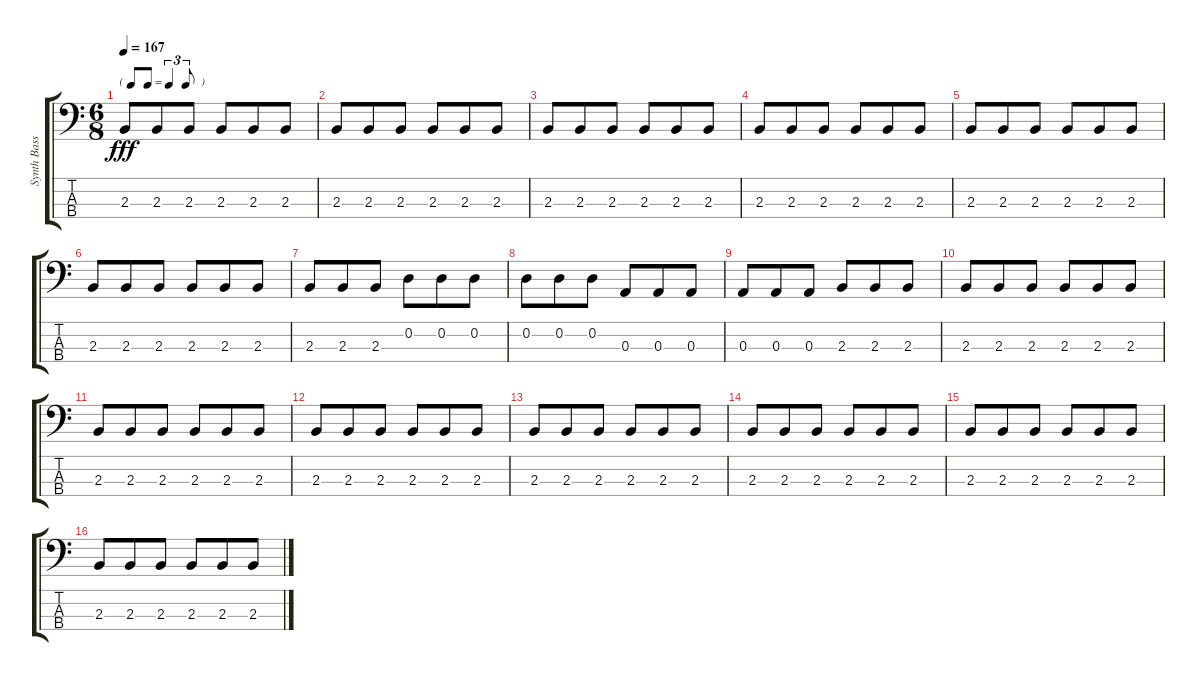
\track ("Synth Bass 2 RC" "Synth Bass") {instrument synthbass2}
\staff {score tabs}
\tuning (G2 D2 A1 E1) {hide}
\ts (6 8)
\tf triplet8th
\tempo 167
\clef f4
\ks c
2.3.8{dy fff} 2.3.8 2.3.8 2.3.8 2.3.8 2.3.8 |
2.3.8 2.3.8 2.3.8 2.3.8 2.3.8 2.3.8 |
2.3.8 2.3.8 2.3.8 2.3.8 2.3.8 2.3.8 |
2.3.8 2.3.8 2.3.8 2.3.8 2.3.8 2.3.8 |
2.3.8 2.3.8 2.3.8 2.3.8 2.3.8 2.3.8 |
2.3.8 2.3.8 2.3.8 2.3.8 2.3.8 2.3.8 |
2.3.8 2.3.8 2.3.8 0.2.8 0.2.8 0.2.8 |
0.2.8 0.2.8 0.2.8 0.3.8 0.3.8 0.3.8 |
0.3.8 0.3.8 0.3.8 2.3.8 2.3.8 2.3.8 |
2.3.8 2.3.8 2.3.8 2.3.8 2.3.8 2.3.8 |
2.3.8 2.3.8 2.3.8 2.3.8 2.3.8 2.3.8 |
2.3.8 2.3.8 2.3.8 2.3.8 2.3.8 2.3.8 |
2.3.8 2.3.8 2.3.8 2.3.8 2.3.8 2.3.8 |
2.3.8 2.3.8 2.3.8 2.3.8 2.3.8 2.3.8 |
2.3.8 2.3.8 2.3.8 2.3.8 2.3.8 2.3.8 |
2.3.8 2.3.8 2.3.8 2.3.8 2.3.8 2.3.8
